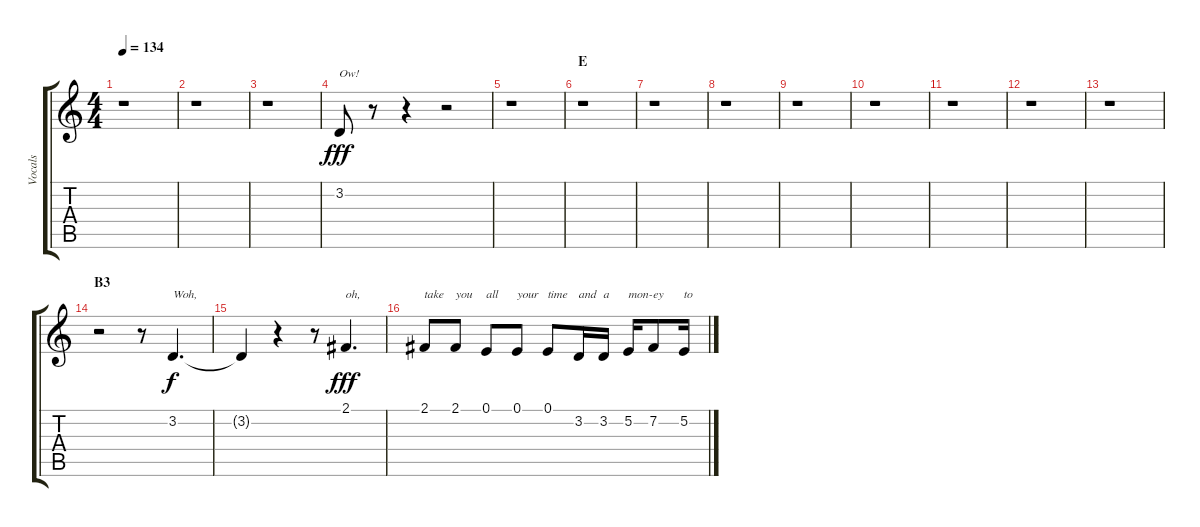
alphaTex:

\track ("Vocals" "Vocals") {instrument lead6voice}
\staff {score tabs}
\tuning (E4 B3 G3 D3 A2 E2) {hide}
\ts (4 4)
\tempo 134
\clef g2
\ks c
r.1{dy fff} |
r.1 |
r.1 |
3.2.8{txt "Ow!"} r.8 r.4 r.2 |
r.1 |
\section ("" "E")
r.1 |
r.1 |
r.1 |
r.1 |
r.1 |
r.1 |
r.1 |
r.1 |
\section ("" "B3")
r.2 r.8 3.2.4{d txt "Woh," dy f} |
3.2{t}.4 r.4 r.8 2.1.4{d txt "oh," dy fff} |
2.1.8{txt "take"} 2.1.8{txt "you"} 0.1.8{txt "all"} 0.1.8{txt "your"} 0.1.8{txt "time"} 3.2.16{txt "and"} 3.2.16{txt "a"} 5.2.16{txt "mon-"} 7.2.8{txt "ey"} 5.2.16{txt "to"}
